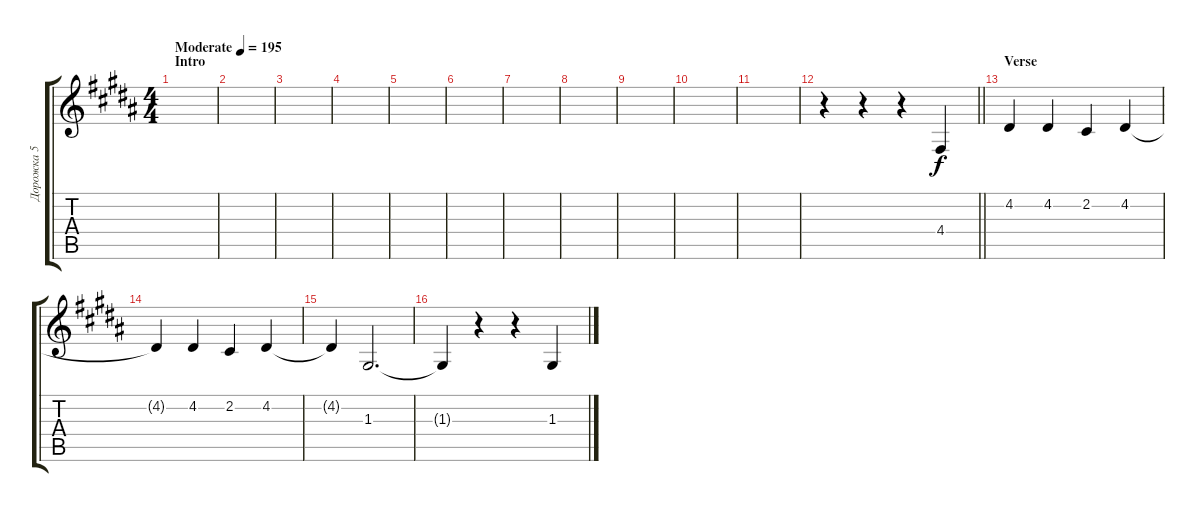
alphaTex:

\track ("Дорожка 5" "Дорожка 5") {instrument altosax}
\staff {score tabs}
\tuning (E4 B3 G3 D3 A2 E2) {hide}
\ts (4 4)
\section ("" "Intro")
\tempo (195 "Moderate")
\clef g2
\ks b
|
|
|
|
|
|
|
|
|
|
|
\barLineRight lightlight
r.4 r.4 r.4 4.4.4 |
\section ("" "Verse")
4.2.4 4.2.4 2.2.4 4.2.4 |
4.2{t}.4 4.2.4 2.2.4 4.2.4 |
4.2{t}.4 1.3.2{d} |
1.3{t}.4 r.4 r.4 1.3.4
